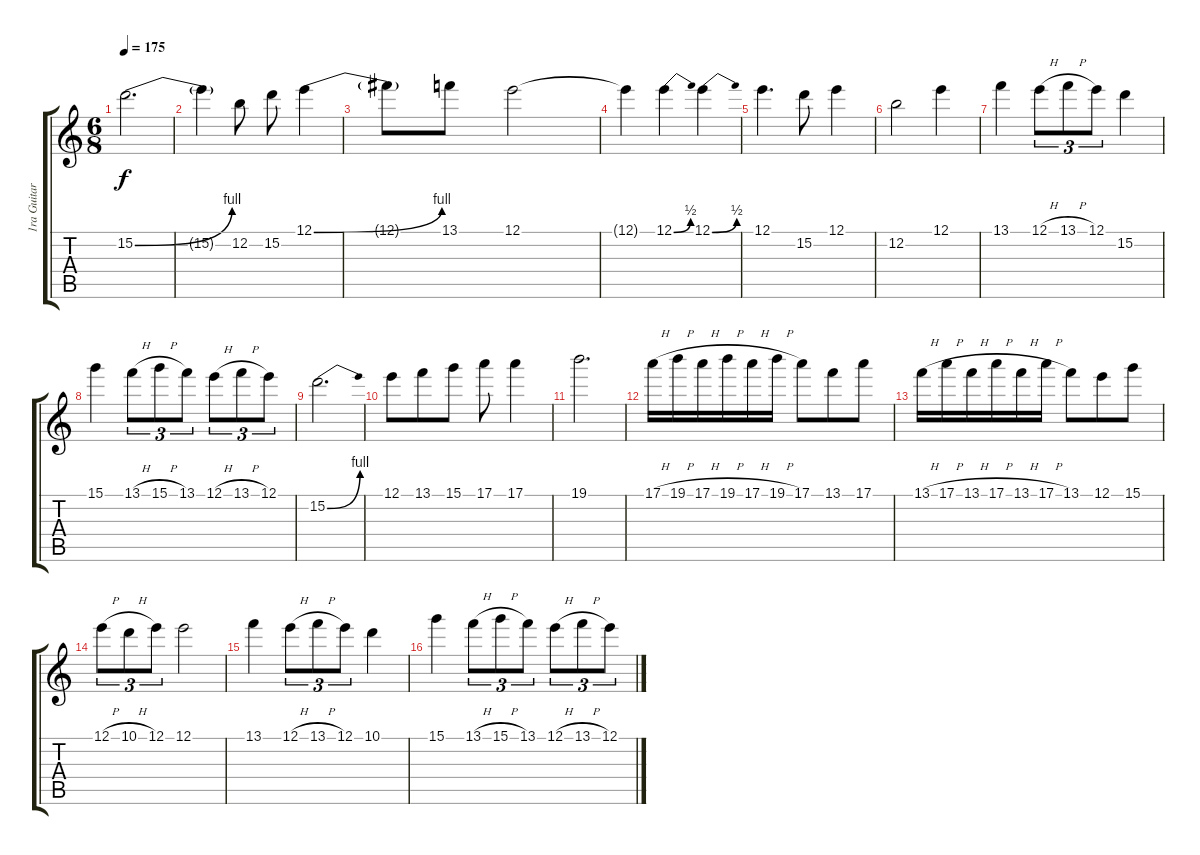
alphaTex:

\track ("1ra Guitarra" "1ra Guitar") {instrument distortionguitar}
\staff {score tabs}
\tuning (E4 B3 G3 D3 A2 E2) {hide}
\ts (6 8)
\tempo 175
\clef g2
\ks c
15.2{be (bend 0 0 60 4)}.2{d dy f} |
15.2{t}.4 12.2.8 15.2.8 12.1{be (bend 0 0 60 4)}.4 |
12.1{t}.8 13.1.8 12.1.2 |
12.1{t}.4 12.1{be (bend 0 0 60 2)}.4 12.1{be (bend 0 0 60 2)}.4 |
12.1.4{d} 15.2.8 12.1.4 |
12.2.2 12.1.4 |
13.1.4 12.1{h}.8{tu (3 2)} 13.1{h}.8{tu (3 2)} 12.1.8{tu (3 2)} 15.2.4 |
15.1.4 13.1{h}.8{tu (3 2)} 15.1{h}.8{tu (3 2)} 13.1.8{tu (3 2)} 12.1{h}.8{tu (3 2)} 13.1{h}.8{tu (3 2)} 12.1.8{tu (3 2)} |
15.2{be (bend 0 0 60 4)}.2{d} |
12.1.8 13.1.8 15.1.8 17.1.8 17.1.4 |
19.1.2{d} |
17.1{h}.16 19.1{h}.16 17.1{h}.16 19.1{h}.16 17.1{h}.16 19.1{h}.16 17.1.8 13.1.8 17.1.8 |
13.1{h}.16 17.1{h}.16 13.1{h}.16 17.1{h}.16 13.1{h}.16 17.1{h}.16 13.1.8 12.1.8 15.1.8 |
12.1{h}.8{tu (3 2)} 10.1{h}.8{tu (3 2)} 12.1.8{tu (3 2)} 12.1.2 |
13.1.4 12.1{h}.8{tu (3 2)} 13.1{h}.8{tu (3 2)} 12.1.8{tu (3 2)} 10.1.4 |
15.1.4 13.1{h}.8{tu (3 2)} 15.1{h}.8{tu (3 2)} 13.1.8{tu (3 2)} 12.1{h}.8{tu (3 2)} 13.1{h}.8{tu (3 2)} 12.1.8{tu (3 2)}
